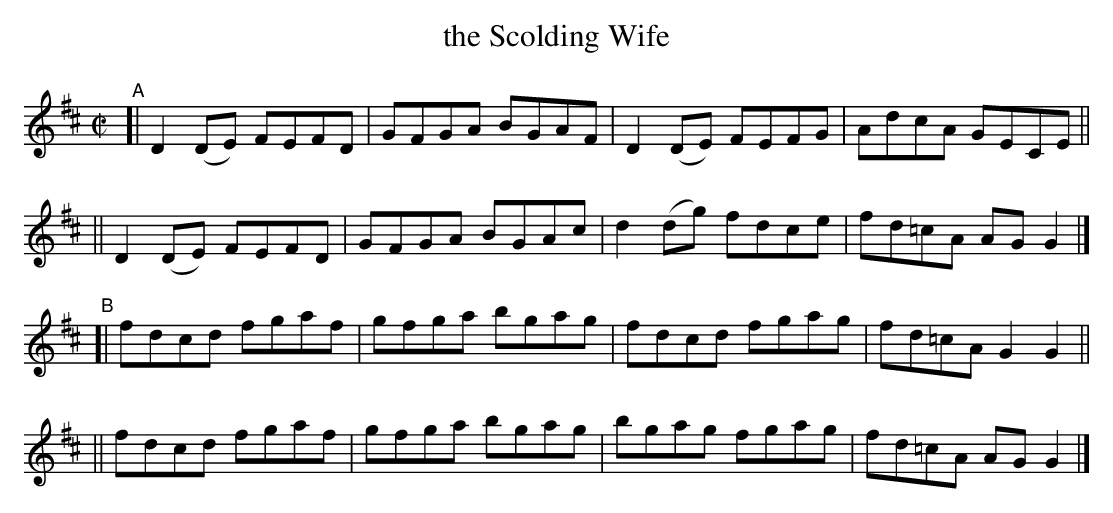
X:1
T: the Scolding Wife
M: C|
L: 1/8
K: D
"^A"\
[| D2(DE) FEFD | GFGA BGAF | D2(DE) FEFG | AdcA  GECE ||
|| D2(DE) FEFD | GFGA BGAc | d2(dg) fdce | fd=cA AGG2 |]
"^B"\
[| fdcd   fgaf | gfga bgag | fdcd   fgag | fd=cA G2G2 ||
|| fdcd   fgaf | gfga bgag | bgag   fgag | fd=cA AGG2 |]
